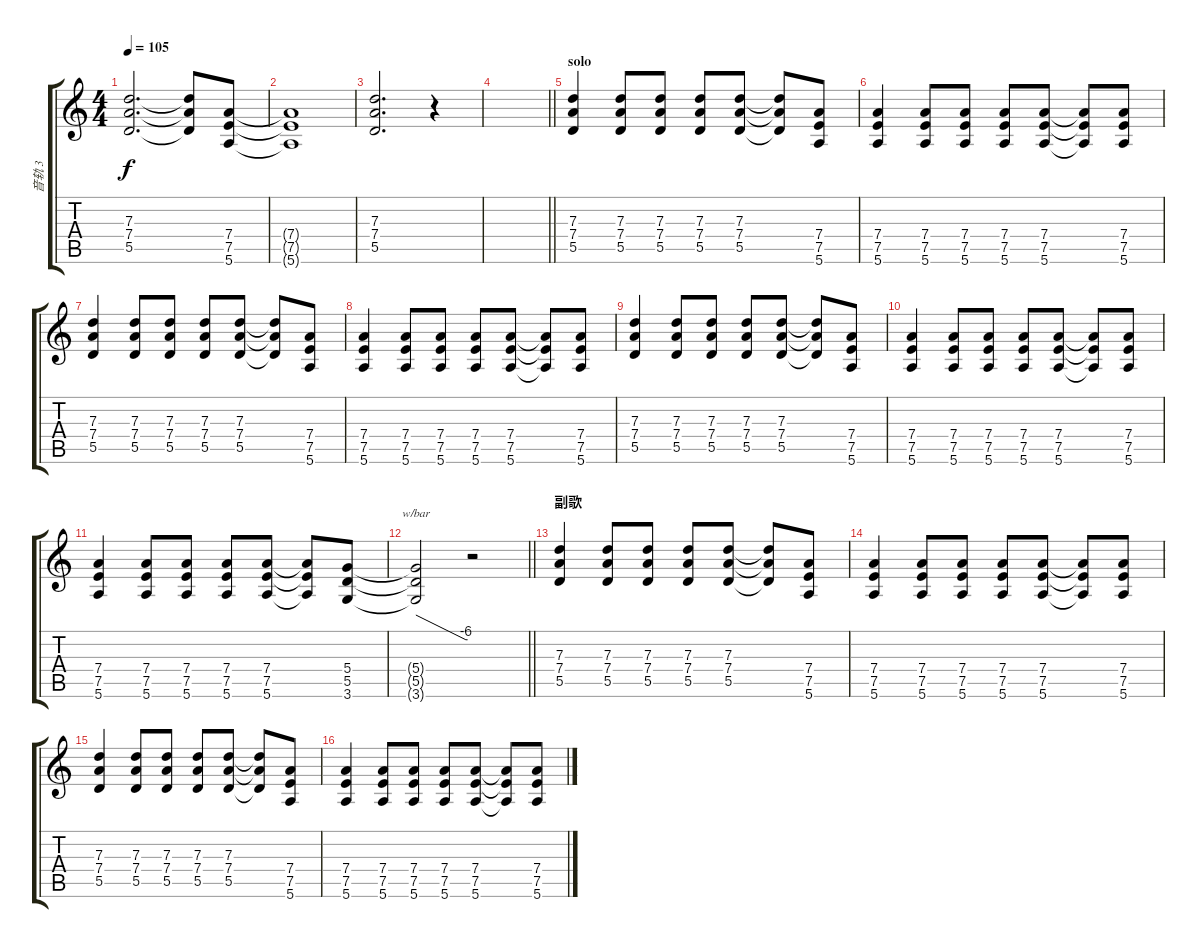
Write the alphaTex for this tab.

\track ("音轨 3" "音轨 3") {instrument overdrivenguitar}
\staff {score tabs}
\tuning (E4 B3 G3 D3 A2 E2) {hide}
\ts (4 4)
\tempo 105
\clef g2
\ks c
(7.3 7.4 5.5).2{d dy f} (7.3{t} 7.4{t} 5.5{t}).8 (7.4 7.5 5.6).8 |
(7.4{t} 7.5{t} 5.6{t}).1 |
(7.3 7.4 5.5).2{d} r.4 |
\barLineRight lightlight
|
\section ("" "solo")
(7.3 7.4 5.5).4 (7.3 7.4 5.5).8 (7.3 7.4 5.5).8 (7.3 7.4 5.5).8 (7.3 7.4 5.5).8 (7.3{t} 7.4{t} 5.5{t}).8 (7.4 7.5 5.6).8 |
(7.4 7.5 5.6).4 (7.4 7.5 5.6).8 (7.4 7.5 5.6).8 (7.4 7.5 5.6).8 (7.4 7.5 5.6).8 (7.4{t} 7.5{t} 5.6{t}).8 (7.4 7.5 5.6).8 |
(7.3 7.4 5.5).4 (7.3 7.4 5.5).8 (7.3 7.4 5.5).8 (7.3 7.4 5.5).8 (7.3 7.4 5.5).8 (7.3{t} 7.4{t} 5.5{t}).8 (7.4 7.5 5.6).8 |
(7.4 7.5 5.6).4 (7.4 7.5 5.6).8 (7.4 7.5 5.6).8 (7.4 7.5 5.6).8 (7.4 7.5 5.6).8 (7.4{t} 7.5{t} 5.6{t}).8 (7.4 7.5 5.6).8 |
(7.3 7.4 5.5).4 (7.3 7.4 5.5).8 (7.3 7.4 5.5).8 (7.3 7.4 5.5).8 (7.3 7.4 5.5).8 (7.3{t} 7.4{t} 5.5{t}).8 (7.4 7.5 5.6).8 |
(7.4 7.5 5.6).4 (7.4 7.5 5.6).8 (7.4 7.5 5.6).8 (7.4 7.5 5.6).8 (7.4 7.5 5.6).8 (7.4{t} 7.5{t} 5.6{t}).8 (7.4 7.5 5.6).8 |
(7.4 7.5 5.6).4 (7.4 7.5 5.6).8 (7.4 7.5 5.6).8 (7.4 7.5 5.6).8 (7.4 7.5 5.6).8 (7.4{t} 7.5{t} 5.6{t}).8 (5.4 5.5 3.6).8 |
\barLineRight lightlight
(5.4{t} 5.5{t} 3.6{t}).2{tbe (custom default 0 0 58 -24 60 -24)} r.2 |
\section ("" "副歌")
(7.3 7.4 5.5).4 (7.3 7.4 5.5).8 (7.3 7.4 5.5).8 (7.3 7.4 5.5).8 (7.3 7.4 5.5).8 (7.3{t} 7.4{t} 5.5{t}).8 (7.4 7.5 5.6).8 |
(7.4 7.5 5.6).4 (7.4 7.5 5.6).8 (7.4 7.5 5.6).8 (7.4 7.5 5.6).8 (7.4 7.5 5.6).8 (7.4{t} 7.5{t} 5.6{t}).8 (7.4 7.5 5.6).8 |
(7.3 7.4 5.5).4 (7.3 7.4 5.5).8 (7.3 7.4 5.5).8 (7.3 7.4 5.5).8 (7.3 7.4 5.5).8 (7.3{t} 7.4{t} 5.5{t}).8 (7.4 7.5 5.6).8 |
(7.4 7.5 5.6).4 (7.4 7.5 5.6).8 (7.4 7.5 5.6).8 (7.4 7.5 5.6).8 (7.4 7.5 5.6).8 (7.4{t} 7.5{t} 5.6{t}).8 (7.4 7.5 5.6).8
